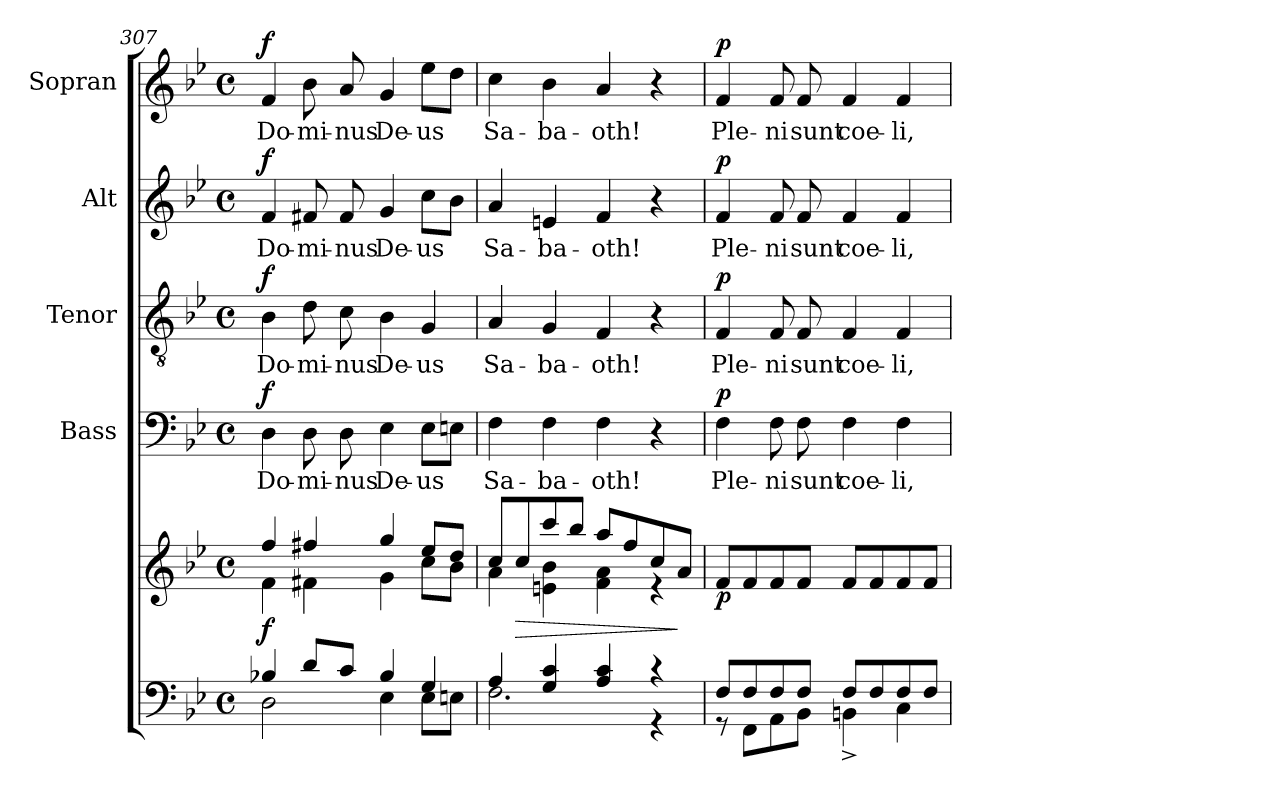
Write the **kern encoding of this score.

**kern	**kern	**dynam	**kern	**text	**dynam	**kern	**text	**dynam	**kern	**text	**dynam	**kern	**text	**dynam
*part5	*part5	*part5	*part4	*part4	*part4	*part3	*part3	*part3	*part2	*part2	*part2	*part1	*part1	*part1
*staff6	*staff5	*staff5/6	*staff4	*staff4	*staff4	*staff3	*staff3	*staff3	*staff2	*staff2	*staff2	*staff1	*staff1	*staff1
*	*	*	*I"Bass	*	*	*I"Tenor	*	*	*I"Alt	*	*	*I"Sopran	*	*
*	*	*	*I'B.	*	*	*I'T.	*	*	*I'A.	*	*	*I'S.	*	*
*clefF4	*clefG2	*	*clefF4	*	*	*clefGv2	*	*	*clefG2	*	*	*clefG2	*	*
*k[b-e-]	*k[b-e-]	*	*k[b-e-]	*	*	*k[b-e-]	*	*	*k[b-e-]	*	*	*k[b-e-]	*	*
*B-:	*B-:	*	*B-:	*	*	*B-:	*	*	*B-:	*	*	*B-:	*	*
*M4/4	*M4/4	*	*M4/4	*	*	*M4/4	*	*	*M4/4	*	*	*M4/4	*	*
*met(c)	*met(c)	*	*met(c)	*	*	*met(c)	*	*	*met(c)	*	*	*met(c)	*	*
=307	=307	=307	=307	=307	=307	=307	=307	=307	=307	=307	=307	=307	=307	=307
*^	*^	*	*	*	*	*	*	*	*	*	*	*	*	*
!	!	!	!	!LO:DY:b	!	!LO:LY:b	!LO:DY:a	!	!LO:LY:b	!LO:DY:a	!	!LO:LY:b	!LO:DY:a	!	!LO:LY:b	!LO:DY:a
4B-X/	2D\	4ff/	4f\	f	4D\	Do-	f	4B-\	Do-	f	4f/	Do-	f	4f/	Do-	f
!	!	!	!	!	!	!LO:LY:b	!	!	!LO:LY:b	!	!	!LO:LY:b	!	!	!LO:LY:b	!
8d/L	.	4ff#X/	4f#X\	.	8D\	-mi-	.	8d\	-mi-	.	8f#X/	-mi-	.	8b-\	-mi-	.
!	!	!	!	!	!	!LO:LY:b	!	!	!LO:LY:b	!	!	!LO:LY:b	!	!	!LO:LY:b	!
8c/J	.	.	.	.	8D\	-nus	.	8c\	-nus	.	8f#/	-nus	.	8a/	-nus	.
!	!	!	!	!	!	!LO:LY:b	!	!	!LO:LY:b	!	!	!LO:LY:b	!	!	!LO:LY:b	!
4B-/	4E-\	4gg/	4g\	.	4E-\	De-	.	4B-\	De-	.	4g/	De-	.	4g/	De-	.
!	!	!	!	!	!	!LO:LY:b	!	!	!LO:LY:b	!	!	!LO:LY:b	!	!	!LO:LY:b	!
4G/	8E-\L	8ee-/L	8cc\L	.	8E-\L	-us	.	4G/	-us	.	8cc\L	-us	.	8ee-\L	-us	.
.	8En\J	8dd/J	8b-\J	.	8En\J	.	.	.	.	.	8b-\J	.	.	8dd\J	.	.
=308	=308	=308	=308	=308	=308	=308	=308	=308	=308	=308	=308	=308	=308	=308	=308	=308
!	!	!	!	!	!	!LO:LY:b	!	!	!LO:LY:b	!	!	!LO:LY:b	!	!	!LO:LY:b	!
4A/	2.F\	8cc/L	4a\	.	4F\	Sa-	.	4A/	Sa-	.	4a/	Sa-	.	4cc\	Sa-	.
!	!	!	!	!LO:HP:b	!	!	!	!	!	!	!	!	!	!	!	!
.	.	8cc/	.	>	.	.	.	.	.	.	.	.	.	.	.	.
!	!	!	!	!	!	!LO:LY:b	!	!	!LO:LY:b	!	!	!LO:LY:b	!	!	!LO:LY:b	!
4G/ 4c/	.	8ccc/	4en\ 4b-\	.	4F\	-ba-	.	4G/	-ba-	.	4en/	-ba-	.	4b-\	-ba-	.
.	.	8bb-/J	.	.	.	.	.	.	.	.	.	.	.	.	.	.
!	!	!	!	!	!	!LO:LY:b	!	!	!LO:LY:b	!	!	!LO:LY:b	!	!	!LO:LY:b	!
4A/ 4c/	.	8aa/L	4f\ 4a\	.	4F\	-oth!	.	4F/	-oth!	.	4f/	-oth!	.	4a/	-oth!	.
.	.	8ff/	.	.	.	.	.	.	.	.	.	.	.	.	.	.
4r	4r	8cc/	4re	.	4r	.	.	4r	.	.	4r	.	.	4r	.	.
.	.	8a/J	.	]	.	.	.	.	.	.	.	.	.	.	.	.
*	*	*v	*v	*	*	*	*	*	*	*	*	*	*	*	*	*
!!LO:PB:g=z
=309	=309	=309	=309	=309	=309	=309	=309	=309	=309	=309	=309	=309	=309	=309	=309
!	!	!	!LO:DY:b	!	!LO:LY:b	!LO:DY:a	!	!LO:LY:b	!LO:DY:a	!	!LO:LY:b	!LO:DY:a	!	!LO:LY:b	!LO:DY:a
8F/L	8rFF	8f/L	p	4F\	Ple-	p	4F/	Ple-	p	4f/	Ple-	p	4f/	Ple-	p
8F/	8FF\L	8f/	.	.	.	.	.	.	.	.	.	.	.	.	.
!	!	!	!	!	!LO:LY:b	!	!	!LO:LY:b	!	!	!LO:LY:b	!	!	!LO:LY:b	!
8F/	8AA\	8f/	.	8F\	-ni	.	8F/	-ni	.	8f/	-ni	.	8f/	-ni	.
!	!	!	!	!	!LO:LY:b	!	!	!LO:LY:b	!	!	!LO:LY:b	!	!	!LO:LY:b	!
8F/J	8BB-\J	8f/J	.	8F\	sunt	.	8F/	sunt	.	8f/	sunt	.	8f/	sunt	.
!	!	!	!	!	!LO:LY:b	!	!	!LO:LY:b	!	!	!LO:LY:b	!	!	!LO:LY:b	!
8F/L	4BBn^<\	8f/L	.	4F\	coe-	.	4F/	coe-	.	4f/	coe-	.	4f/	coe-	.
8F/	.	8f/	.	.	.	.	.	.	.	.	.	.	.	.	.
!	!	!	!	!	!LO:LY:b	!	!	!LO:LY:b	!	!	!LO:LY:b	!	!	!LO:LY:b	!
8F/	4C\	8f/	.	4F\	-li,	.	4F/	-li,	.	4f/	-li,	.	4f/	-li,	.
8F/J	.	8f/J	.	.	.	.	.	.	.	.	.	.	.	.	.
*v	*v	*	*	*	*	*	*	*	*	*	*	*	*	*	*
=	=	=	=	=	=	=	=	=	=	=	=	=	=	=
*-	*-	*-	*-	*-	*-	*-	*-	*-	*-	*-	*-	*-	*-	*-
